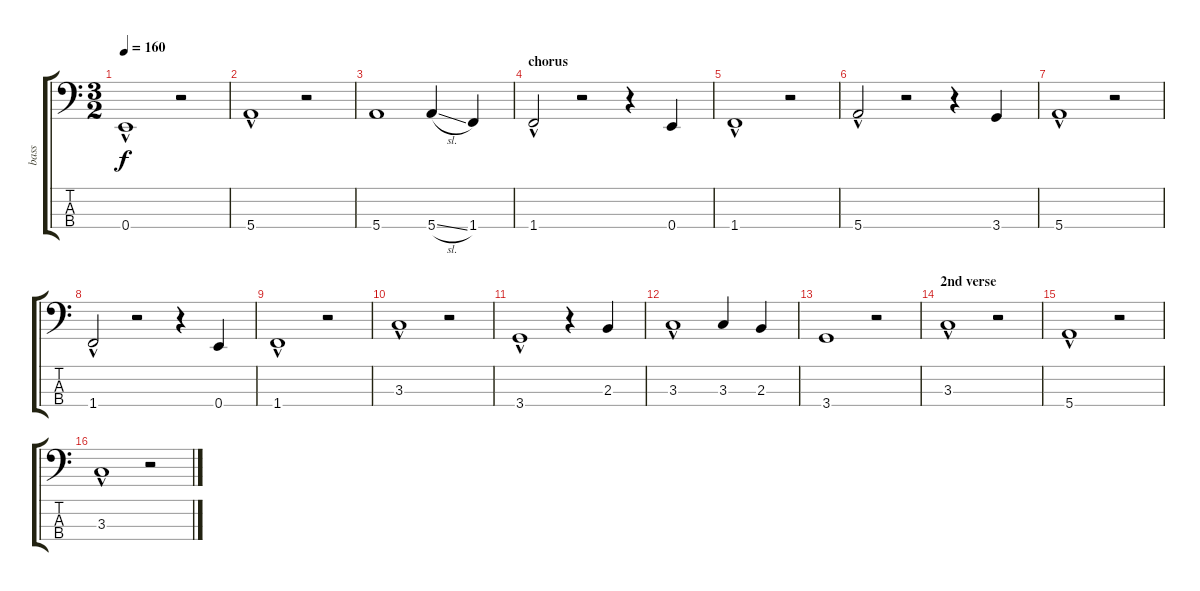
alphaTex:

\track ("bass" "bass") {instrument electricbasspick}
\staff {score tabs}
\tuning (G2 D2 A1 E1) {hide}
\ts (3 2)
\tempo 160
\clef f4
\ks c
0.4{hac}.1{dy f} r.2 |
5.4{hac}.1 r.2 |
5.4.1 5.4{sl}.4 1.4.4 |
\section ("" "chorus")
1.4{hac}.2 r.2 r.4 0.4.4 |
1.4{hac}.1 r.2 |
5.4{hac}.2 r.2 r.4 3.4.4 |
5.4{hac}.1 r.2 |
1.4{hac}.2 r.2 r.4 0.4.4 |
1.4{hac}.1 r.2 |
3.3{hac}.1 r.2 |
3.4{hac}.1 r.4 2.3.4 |
3.3{hac}.1 3.3.4 2.3.4 |
3.4.1 r.2 |
\section ("" "2nd verse")
3.3{hac}.1 r.2 |
5.4{hac}.1 r.2 |
3.3{hac}.1 r.2
